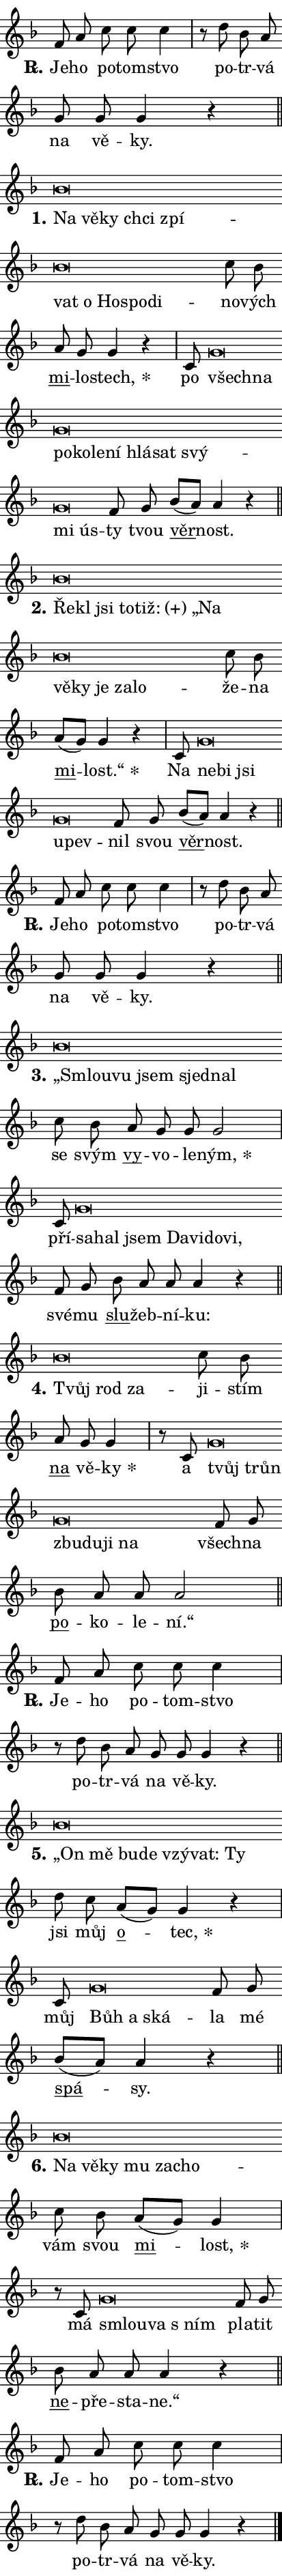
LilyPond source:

\version "2.22.1"
\header { tagline = "" }
\paper {
  indent = 0\cm
  top-margin = 0\cm
  right-margin = 0\cm
  bottom-margin = 0\cm
  left-margin = 0\cm
  paper-width = 7\cm
  page-breaking = #ly:one-page-breaking
  system-system-spacing.basic-distance = #11
  score-system-spacing.basic-distance = #11
  ragged-last = ##f
}


%% Author: Thomas Morley
%% https://lists.gnu.org/archive/html/lilypond-user/2020-05/msg00002.html
#(define (line-position grob)
"Returns position of @var[grob} in current system:
   @code{'start}, if at first time-step
   @code{'end}, if at last time-step
   @code{'middle} otherwise
"
  (let* ((col (ly:item-get-column grob))
         (ln (ly:grob-object col 'left-neighbor))
         (rn (ly:grob-object col 'right-neighbor))
         (col-to-check-left (if (ly:grob? ln) ln col))
         (col-to-check-right (if (ly:grob? rn) rn col))
         (break-dir-left
           (and
             (ly:grob-property col-to-check-left 'non-musical #f)
             (ly:item-break-dir col-to-check-left)))
         (break-dir-right
           (and
             (ly:grob-property col-to-check-right 'non-musical #f)
             (ly:item-break-dir col-to-check-right))))
        (cond ((eqv? 1 break-dir-left) 'start)
              ((eqv? -1 break-dir-right) 'end)
              (else 'middle))))

#(define (tranparent-at-line-position vctor)
  (lambda (grob)
  "Relying on @code{line-position} select the relevant enry from @var{vctor}.
Used to determine transparency,"
    (case (line-position grob)
      ((end) (not (vector-ref vctor 0)))
      ((middle) (not (vector-ref vctor 1)))
      ((start) (not (vector-ref vctor 2))))))

noteHeadBreakVisibility =
#(define-music-function (break-visibility)(vector?)
"Makes @code{NoteHead}s transparent relying on @var{break-visibility}"
#{
  \override NoteHead.transparent =
    #(tranparent-at-line-position break-visibility)
#})

#(define delete-ledgers-for-transparent-note-heads
  (lambda (grob)
    "Reads whether a @code{NoteHead} is transparent.
If so this @code{NoteHead} is removed from @code{'note-heads} from
@var{grob}, which is supposed to be @code{LedgerLineSpanner}.
As a result ledgers are not printed for this @code{NoteHead}"
    (let* ((nhds-array (ly:grob-object grob 'note-heads))
           (nhds-list
             (if (ly:grob-array? nhds-array)
                 (ly:grob-array->list nhds-array)
                 '()))
           ;; Relies on the transparent-property being done before
           ;; Staff.LedgerLineSpanner.after-line-breaking is executed.
           ;; This is fragile ...
           (to-keep
             (remove
               (lambda (nhd)
                 (ly:grob-property nhd 'transparent #f))
               nhds-list)))
      ;; TODO find a better method to iterate over grob-arrays, similiar
      ;; to filter/remove etc for lists
      ;; For now rebuilt from scratch
      (set! (ly:grob-object grob 'note-heads)  '())
      (for-each
        (lambda (nhd)
          (ly:pointer-group-interface::add-grob grob 'note-heads nhd))
        to-keep))))

hideNotes = {
  \noteHeadBreakVisibility #begin-of-line-visible
}
unHideNotes = {
  \noteHeadBreakVisibility #all-visible
}

% work-around for resetting accidentals
% https://lilypond.org/doc/v2.23/Documentation/notation/displaying-rhythms#unmetered-music
cadenzaMeasure = {
  \cadenzaOff
  \partial 1024 s1024
  \cadenzaOn
}

#(define-markup-command (accent layout props text) (markup?)
  "Underline accented syllable"
  (interpret-markup layout props
    #{\markup \override #'(offset . 4.3) \underline { #text }#}))

responsum = \markup \concat {
  "R" \hspace #-1.05 \path #0.1 #'((moveto 0 0.07) (lineto 0.9 0.8)) \hspace #0.05 "."
}

\layout {
    \context {
        \Staff
        \remove "Time_signature_engraver"
        \override LedgerLineSpanner.after-line-breaking = #delete-ledgers-for-transparent-note-heads
    }
    \context {
        \Voice {
            \override NoteHead.output-attributes = #'((class . "notehead"))
            \override Hairpin.height = #0.55
        }
    }
    \context {
        \Lyrics {
            \override StanzaNumber.output-attributes = #'((class . "stanzanumber"))
            \override LyricSpace.minimum-distance = #0.9
            \override LyricText.font-name = #"TeX Gyre Schola"
            \override LyricText.font-size = 1
            \override StanzaNumber.font-name = #"TeX Gyre Schola Bold"
            \override StanzaNumber.font-size = 1
        }
    }
}

% magnetic-lyrics.ily
%
%   written by
%     Jean Abou Samra <jean@abou-samra.fr>
%     Werner Lemberg <wl@gnu.org>
%
%   adapted by
%     Jiri Hon <jiri.hon@gmail.com>
%
% Version 2022-Apr-15

% https://www.mail-archive.com/lilypond-user@gnu.org/msg149350.html

#(define (Left_hyphen_pointer_engraver context)
   "Collect syllable-hyphen-syllable occurrences in lyrics and store
them in properties.  This engraver only looks to the left.  For
example, if the lyrics input is @code{foo -- bar}, it does the
following.

@itemize @bullet
@item
Set the @code{text} property of the @code{LyricHyphen} grob between
@q{foo} and @q{bar} to @code{foo}.

@item
Set the @code{left-hyphen} property of the @code{LyricText} grob with
text @q{foo} to the @code{LyricHyphen} grob between @q{foo} and
@q{bar}.
@end itemize

Use this auxiliary engraver in combination with the
@code{lyric-@/text::@/apply-@/magnetic-@/offset!} hook."
   (let ((hyphen #f)
         (text #f))
     (make-engraver
      (acknowledgers
       ((lyric-syllable-interface engraver grob source-engraver)
        (set! text grob)))
      (end-acknowledgers
       ((lyric-hyphen-interface engraver grob source-engraver)
        ;(when (not (grob::has-interface grob 'lyric-space-interface))
          (set! hyphen grob)));)
      ((stop-translation-timestep engraver)
       (when (and text hyphen)
         (ly:grob-set-object! text 'left-hyphen hyphen))
       (set! text #f)
       (set! hyphen #f)))))

#(define (lyric-text::apply-magnetic-offset! grob)
   "If the space between two syllables is less than the value in
property @code{LyricText@/.details@/.squash-threshold}, move the right
syllable to the left so that it gets concatenated with the left
syllable.

Use this function as a hook for
@code{LyricText@/.after-@/line-@/breaking} if the
@code{Left_@/hyphen_@/pointer_@/engraver} is active."
   (let ((hyphen (ly:grob-object grob 'left-hyphen #f)))
     (when hyphen
       (let ((left-text (ly:spanner-bound hyphen LEFT)))
         (when (grob::has-interface left-text 'lyric-syllable-interface)
           (let* ((common (ly:grob-common-refpoint grob left-text X))
                  (this-x-ext (ly:grob-extent grob common X))
                  (left-x-ext
                   (begin
                     ;; Trigger magnetism for left-text.
                     (ly:grob-property left-text 'after-line-breaking)
                     (ly:grob-extent left-text common X)))
                  ;; `delta` is the gap width between two syllables.
                  (delta (- (interval-start this-x-ext)
                            (interval-end left-x-ext)))
                  (details (ly:grob-property grob 'details))
                  (threshold (assoc-get 'squash-threshold details 0.2)))
             (when (< delta threshold)
               (let* (;; We have to manipulate the input text so that
                      ;; ligatures crossing syllable boundaries are not
                      ;; disabled.  For languages based on the Latin
                      ;; script this is essentially a beautification.
                      ;; However, for non-Western scripts it can be a
                      ;; necessity.
                      (lt (ly:grob-property left-text 'text))
                      (rt (ly:grob-property grob 'text))
                      (is-space (grob::has-interface hyphen 'lyric-space-interface))
                      (space (if is-space " " ""))
                      (space-markup (grob-interpret-markup grob " "))
                      (space-size (interval-length (ly:stencil-extent space-markup X)))
                      (extra-delta (if is-space space-size 0))
                      ;; Append new syllable.
                      (ltrt-space (if (and (string? lt) (string? rt))
                                (string-append lt space rt)
                                (make-concat-markup (list lt space rt))))
                      ;; Right-align `ltrt` to the right side.
                      (ltrt-space-markup (grob-interpret-markup
                               grob
                               (make-translate-markup
                                (cons (interval-length this-x-ext) 0)
                                (make-right-align-markup ltrt-space)))))
                 (begin
                   ;; Don't print `left-text`.
                   (ly:grob-set-property! left-text 'stencil #f)
                   ;; Set text and stencil (which holds all collected
                   ;; syllables so far) and shift it to the left.
                   (ly:grob-set-property! grob 'text ltrt-space)
                   (ly:grob-set-property! grob 'stencil ltrt-space-markup)
                   (ly:grob-translate-axis! grob (- (- delta extra-delta)) X))))))))))


#(define (lyric-hyphen::displace-bounds-first grob)
   ;; Make very sure this callback isn't triggered too early.
   (let ((left (ly:spanner-bound grob LEFT))
         (right (ly:spanner-bound grob RIGHT)))
     (ly:grob-property left 'after-line-breaking)
     (ly:grob-property right 'after-line-breaking)
     (ly:lyric-hyphen::print grob)))

squashThreshold = #0.4

\layout {
  \context {
    \Lyrics
    \consists #Left_hyphen_pointer_engraver
    \override LyricText.after-line-breaking =
      #lyric-text::apply-magnetic-offset!
    \override LyricHyphen.stencil = #lyric-hyphen::displace-bounds-first
    \override LyricText.details.squash-threshold = \squashThreshold
    \override LyricHyphen.minimum-distance = 0
    \override LyricHyphen.minimum-length = \squashThreshold
  }
}

squash = \override LyricText.details.squash-threshold = 9999
unSquash = \override LyricText.details.squash-threshold = \squashThreshold

left = \override LyricText.self-alignment-X = #LEFT
unLeft = \revert LyricText.self-alignment-X

starOffset = #(lambda (grob) 
                (let ((x_offset (ly:self-alignment-interface::aligned-on-x-parent grob)))
                  (if (= x_offset 0) 0 (+ x_offset 1.2))))

star = #(define-music-function (syllable)(string?)
"Append star separator at the end of a syllable"
#{
  \once \override LyricText.X-offset = #starOffset
  \lyricmode { \markup {
    #syllable
    \override #'((font-name . "TeX Gyre Schola Bold")) \hspace #0.2 \lower #0.65 \larger "*"
  } }
#})

starAccent = #(define-music-function (syllable)(string?)
"Append star separator at the end of a syllable and make accent"
#{
  \once \override LyricText.X-offset = #starOffset
  \lyricmode { \markup {
    \accent #syllable
    \override #'((font-name . "TeX Gyre Schola Bold")) \hspace #0.2 \lower #0.65 \larger "*"
  } }
#})

breath = #(define-music-function (syllable)(string?)
"Append breathing indicator at the end of a syllable"
#{
  \lyricmode { \markup { #syllable "+" } }
#})

optionalBreath = #(define-music-function (syllable)(string?)
"Append optional breathing indicator at the end of a syllable"
#{
  \lyricmode { \markup { #syllable "(+)" } }
#})


\score {
    <<
        \new Voice = "melody" { \cadenzaOn \key f \major \relative { f'8 a c c c4 \cadenzaMeasure \bar "|" r8 d bes a \bar "" g g g4 r \cadenzaMeasure \bar "||" \break }
\relative { bes'\breve*1/16 \hideNotes \breve*1/16 \bar "" \breve*1/16 \bar "" \breve*1/16 \bar "" \breve*1/16 \bar "" \breve*1/16 \bar "" \breve*1/16 \bar "" \breve*1/16 \bar "" \breve*1/16 \breve*1/16 \bar "" \unHideNotes c8 bes \bar "" a g g4 r \cadenzaMeasure \bar "|" c,8 g'\breve*1/16 \hideNotes \breve*1/16 \bar "" \breve*1/16 \bar "" \breve*1/16 \bar "" \breve*1/16 \bar "" \breve*1/16 \bar "" \breve*1/16 \bar "" \breve*1/16 \bar "" \breve*1/16 \bar "" \breve*1/16 \breve*1/16 \bar "" \unHideNotes f8 g \bar "" bes[( a)] a4 r \cadenzaMeasure \bar "||" \break }
\relative { bes'\breve*1/16 \hideNotes \breve*1/16 \bar "" \breve*1/16 \bar "" \breve*1/16 \bar "" \breve*1/16 \bar "" \breve*1/16 \bar "" \breve*1/16 \bar "" \breve*1/16 \bar "" \breve*1/16 \bar "" \breve*1/16 \breve*1/16 \bar "" \unHideNotes c8 bes \bar "" a[( g)] g4 r \cadenzaMeasure \bar "|" c,8 g'\breve*1/16 \hideNotes \breve*1/16 \bar "" \breve*1/16 \bar "" \breve*1/16 \breve*1/16 \bar "" \unHideNotes f8 g \bar "" bes[( a)] a4 r \cadenzaMeasure \bar "||" \break }
\relative { f'8 a c c c4 \cadenzaMeasure \bar "|" r8 d bes a \bar "" g g g4 r \cadenzaMeasure \bar "||" \break }
\relative { bes'\breve*1/16 \hideNotes \breve*1/16 \bar "" \breve*1/16 \bar "" \breve*1/16 \breve*1/16 \bar "" \unHideNotes c8 bes \bar "" a g g g2 \cadenzaMeasure \bar "|" c,8 g'\breve*1/16 \hideNotes \breve*1/16 \bar "" \breve*1/16 \bar "" \breve*1/16 \bar "" \breve*1/16 \bar "" \breve*1/16 \breve*1/16 \bar "" \unHideNotes f8 g \bar "" bes a a a4 r \cadenzaMeasure \bar "||" \break }
\relative { bes'\breve*1/16 \hideNotes \breve*1/16 \breve*1/16 \bar "" \unHideNotes c8 bes \bar "" a g g4 \cadenzaMeasure \bar "|" r8 c,8 g'\breve*1/16 \hideNotes \breve*1/16 \bar "" \breve*1/16 \bar "" \breve*1/16 \bar "" \breve*1/16 \breve*1/16 \bar "" \unHideNotes f8 g \bar "" bes a a a2 \cadenzaMeasure \bar "||" \break }
\relative { f'8 a c c c4 \cadenzaMeasure \bar "|" r8 d bes a \bar "" g g g4 r \cadenzaMeasure \bar "||" \break }
\relative { bes'\breve*1/16 \hideNotes \breve*1/16 \bar "" \breve*1/16 \bar "" \breve*1/16 \bar "" \breve*1/16 \bar "" \breve*1/16 \breve*1/16 \bar "" \unHideNotes d8 c \bar "" a[( g)] g4 r \cadenzaMeasure \bar "|" c,8 g'\breve*1/16 \hideNotes \breve*1/16 \breve*1/16 \bar "" \unHideNotes f8 g \bar "" bes[( a)] a4 r \cadenzaMeasure \bar "||" \break }
\relative { bes'\breve*1/16 \hideNotes \breve*1/16 \bar "" \breve*1/16 \bar "" \breve*1/16 \bar "" \breve*1/16 \breve*1/16 \bar "" \unHideNotes c8 bes \bar "" a[( g)] g4 \cadenzaMeasure \bar "|" r8 c,8 g'\breve*1/16 \hideNotes \breve*1/16 \breve*1/16 \bar "" \unHideNotes f8 g \bar "" bes a a a4 r \cadenzaMeasure \bar "||" \break }
\relative { f'8 a c c c4 \cadenzaMeasure \bar "|" r8 d bes a \bar "" g g g4 r \cadenzaMeasure \bar "||" \break } \bar "|." }
        \new Lyrics \lyricsto "melody" { \lyricmode { \set stanza = \responsum
Je -- ho po -- tom -- stvo po -- tr -- vá na vě -- ky.
\set stanza = "1."
\left Na \squash vě -- ky chci zpí -- vat o Ho -- spo -- di -- \unLeft \unSquash no -- vých \markup \accent mi -- lo -- \star stech, po \left všech -- \squash na po -- ko -- le -- ní hlá -- sat svý -- mi ús -- \unLeft \unSquash ty tvou \markup \accent věr -- nost.
\set stanza = "2."
\left Ře -- \squash kl jsi to -- \optionalBreath tiž: „Na vě -- ky je za -- lo -- \unLeft \unSquash že -- na \markup \accent mi -- \star lost.“ Na \left ne -- \squash bi jsi u -- pev -- \unLeft \unSquash nil svou \markup \accent věr -- nost.
\set stanza = \responsum
Je -- ho po -- tom -- stvo po -- tr -- vá na vě -- ky.
\set stanza = "3."
\left „Smlou -- \squash vu jsem sjed -- nal \unLeft \unSquash se svým \markup \accent vy -- vo -- le -- \star ným, pří -- \left sa -- \squash hal jsem Da -- vi -- do -- vi, \unLeft \unSquash své -- mu \markup \accent slu -- žeb -- ní -- ku:
\set stanza = "4."
\left Tvůj \squash rod za -- \unLeft \unSquash ji -- stím \markup \accent na vě -- \star ky a \left tvůj \squash trůn zbu -- du -- ji na \unLeft \unSquash všech -- na \markup \accent po -- ko -- le -- ní.“
\set stanza = \responsum
Je -- ho po -- tom -- stvo po -- tr -- vá na vě -- ky.
\set stanza = "5."
\left „On \squash mě bu -- de vzý -- vat: Ty \unLeft \unSquash jsi můj \markup \accent o -- \star tec, můj \left Bůh \squash a ská -- \unLeft \unSquash la mé \markup \accent spá -- sy.
\set stanza = "6."
\left Na \squash vě -- ky mu za -- cho -- \unLeft \unSquash vám svou \markup \accent mi -- \star lost, má \left smlou -- \squash va "s ním" \unLeft \unSquash pla -- tit \markup \accent ne -- pře -- sta -- ne.“
\set stanza = \responsum
Je -- ho po -- tom -- stvo po -- tr -- vá na vě -- ky. } }
    >>
    \layout {}
}
